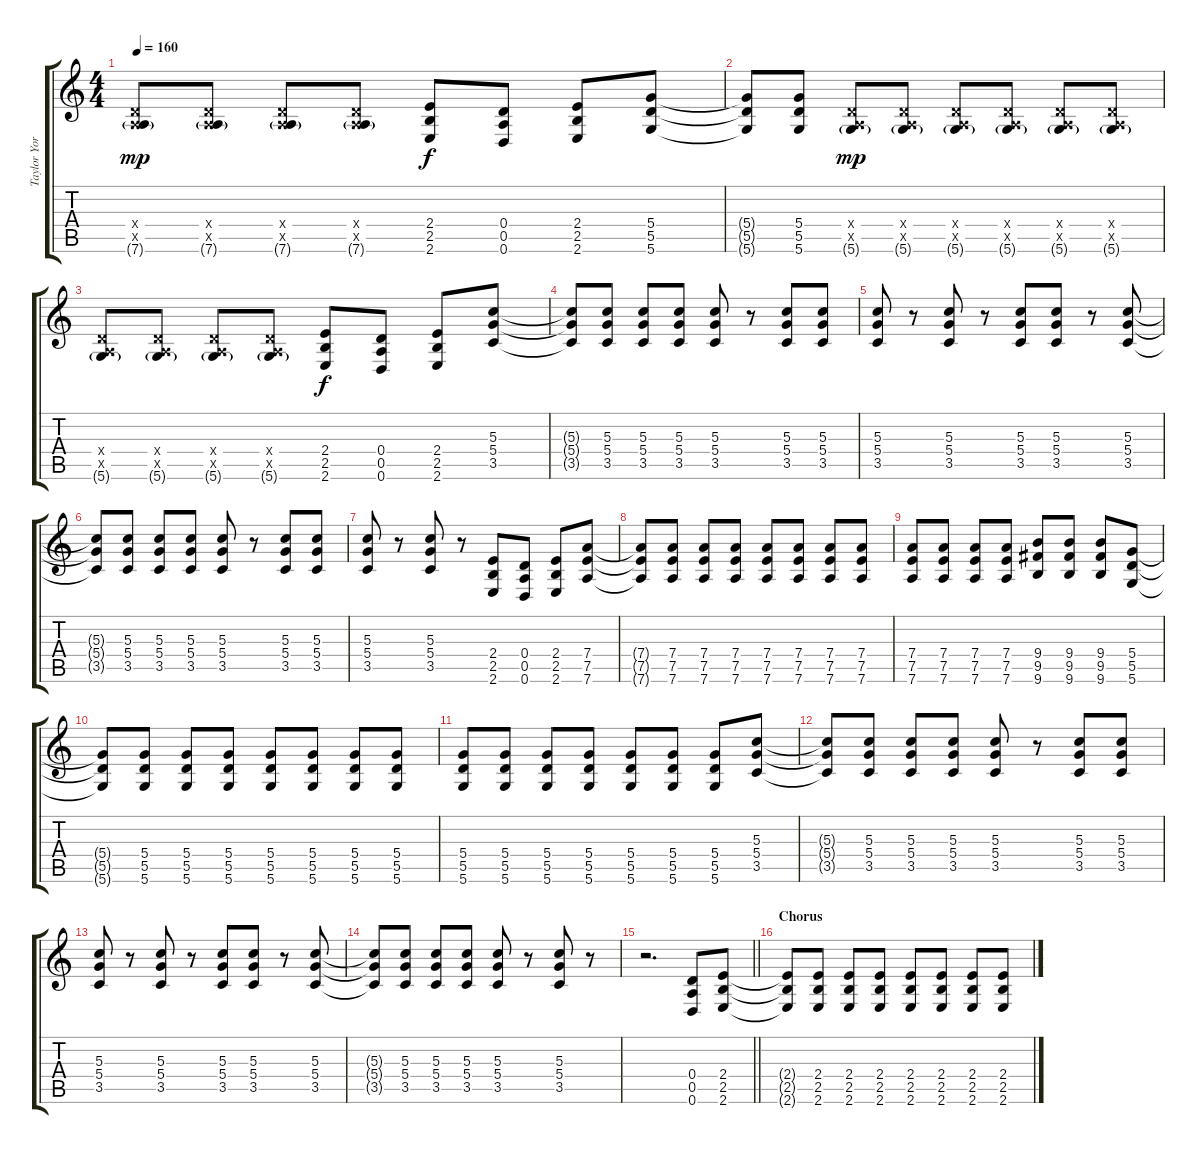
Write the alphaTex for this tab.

\track ("Taylor York" "Taylor Yor") {instrument overdrivenguitar}
\staff {score tabs}
\tuning (E4 B3 G3 D3 A2 D2) {hide}
\ts (4 4)
\tempo 160
\clef g2
\ks c
(0.4{x} 0.5{x} 7.6{g}).8{dy mp} (0.4{x} 0.5{x} 7.6{g}).8 (0.4{x} 0.5{x} 7.6{g}).8 (0.4{x} 0.5{x} 7.6{g}).8 (2.4 2.5 2.6).8{dy f} (0.4 0.5 0.6).8 (2.4 2.5 2.6).8 (5.4 5.5 5.6).8 |
(5.4{t} 5.5{t} 5.6{t}).8 (5.4 5.5 5.6).8 (0.4{x} 0.5{x} 5.6{g}).8{dy mp} (0.4{x} 0.5{x} 5.6{g}).8 (0.4{x} 0.5{x} 5.6{g}).8 (0.4{x} 0.5{x} 5.6{g}).8 (0.4{x} 0.5{x} 5.6{g}).8 (0.4{x} 0.5{x} 5.6{g}).8 |
(0.4{x} 0.5{x} 5.6{g}).8 (0.4{x} 0.5{x} 5.6{g}).8 (0.4{x} 0.5{x} 5.6{g}).8 (0.4{x} 0.5{x} 5.6{g}).8 (2.4 2.5 2.6).8{dy f} (0.4 0.5 0.6).8 (2.4 2.5 2.6).8 (5.3 5.4 3.5).8 |
(5.3{t} 5.4{t} 3.5{t}).8 (5.3 5.4 3.5).8 (5.3 5.4 3.5).8 (5.3 5.4 3.5).8 (5.3 5.4 3.5).8 r.8 (5.3 5.4 3.5).8 (5.3 5.4 3.5).8 |
(5.3 5.4 3.5).8 r.8 (5.3 5.4 3.5).8 r.8 (5.3 5.4 3.5).8 (5.3 5.4 3.5).8 r.8 (5.3 5.4 3.5).8 |
(5.3{t} 5.4{t} 3.5{t}).8 (5.3 5.4 3.5).8 (5.3 5.4 3.5).8 (5.3 5.4 3.5).8 (5.3 5.4 3.5).8 r.8 (5.3 5.4 3.5).8 (5.3 5.4 3.5).8 |
(5.3 5.4 3.5).8 r.8 (5.3 5.4 3.5).8 r.8 (2.4 2.5 2.6).8 (0.4 0.5 0.6).8 (2.4 2.5 2.6).8 (7.4 7.5 7.6).8 |
(7.4{t} 7.5{t} 7.6{t}).8 (7.4 7.5 7.6).8 (7.4 7.5 7.6).8 (7.4 7.5 7.6).8 (7.4 7.5 7.6).8 (7.4 7.5 7.6).8 (7.4 7.5 7.6).8 (7.4 7.5 7.6).8 |
(7.4 7.5 7.6).8 (7.4 7.5 7.6).8 (7.4 7.5 7.6).8 (7.4 7.5 7.6).8 (9.4 9.5 9.6).8 (9.4 9.5 9.6).8 (9.4 9.5 9.6).8 (5.4 5.5 5.6).8 |
(5.4{t} 5.5{t} 5.6{t}).8 (5.4 5.5 5.6).8 (5.4 5.5 5.6).8 (5.4 5.5 5.6).8 (5.4 5.5 5.6).8 (5.4 5.5 5.6).8 (5.4 5.5 5.6).8 (5.4 5.5 5.6).8 |
(5.4 5.5 5.6).8 (5.4 5.5 5.6).8 (5.4 5.5 5.6).8 (5.4 5.5 5.6).8 (5.4 5.5 5.6).8 (5.4 5.5 5.6).8 (5.4 5.5 5.6).8 (5.3 5.4 3.5).8 |
(5.3{t} 5.4{t} 3.5{t}).8 (5.3 5.4 3.5).8 (5.3 5.4 3.5).8 (5.3 5.4 3.5).8 (5.3 5.4 3.5).8 r.8 (5.3 5.4 3.5).8 (5.3 5.4 3.5).8 |
(5.3 5.4 3.5).8 r.8 (5.3 5.4 3.5).8 r.8 (5.3 5.4 3.5).8 (5.3 5.4 3.5).8 r.8 (5.3 5.4 3.5).8 |
(5.3{t} 5.4{t} 3.5{t}).8 (5.3 5.4 3.5).8 (5.3 5.4 3.5).8 (5.3 5.4 3.5).8 (5.3 5.4 3.5).8 r.8 (5.3 5.4 3.5).8 r.8 |
\barLineRight lightlight
r.2{d} (0.4 0.5 0.6).8 (2.4 2.5 2.6).8 |
\section ("" "Chorus")
(2.4{t} 2.5{t} 2.6{t}).8 (2.4 2.5 2.6).8 (2.4 2.5 2.6).8 (2.4 2.5 2.6).8 (2.4 2.5 2.6).8 (2.4 2.5 2.6).8 (2.4 2.5 2.6).8 (2.4 2.5 2.6).8
